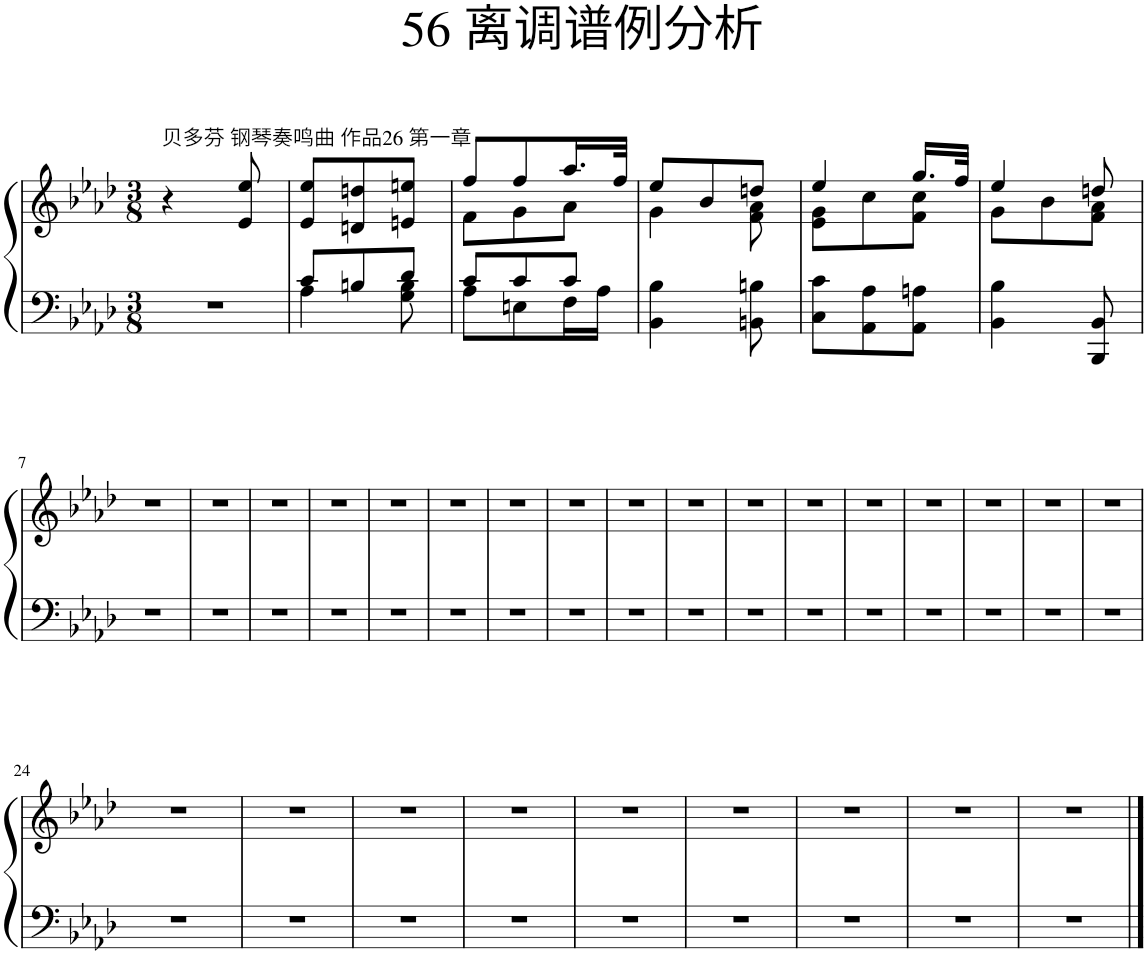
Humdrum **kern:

**kern	**kern
*part1	*part1
*staff2	*staff1
*I"钢琴	*
*clefF4	*clefG2
*k[b-e-a-d-]	*k[b-e-a-d-]
*M3/8	*M3/8
=1	=1
!	!LO:TX:a:t=贝多芬 钢琴奏鸣曲 作品26 第一章
4.r	4r
.	8e-/ 8ee-/
=2	=2
*^	*
8c/L	4A-\	8e-/ 8ee-/L
8Bn/	.	8dn/ 8ddn/
8d-/J	8G\ 8B\	8en/ 8een/J
=3	=3	=3
*	*	*^
8c/L	8A-\L	8ff/L	8f\L
8c/	8En\	8ff/	8g\
8c/J	16F\L	16.aa-/L	8a-\J
.	16A-\JJ	.	.
.	.	32ff/JJk	.
*v	*v	*	*
=4	=4	=4
4BB-\ 4B-\	8ee-/L	4g\
.	8b-/	.
8BBn\ 8Bn\	8ddn/J	8f\ 8a-\
=5	=5	=5
8C\ 8c\L	4ee-/	8e-\ 8g\L
8AA-\ 8A-\	.	8cc\
8AA-\ 8An\J	16.gg/LL	8f\ 8cc\J
.	32ff/JJk	.
=6	=6	=6
4BB-\ 4B-\	4ee-/	8g\L
.	.	8b-\
8BBB-/ 8BB-/	8ddn/	8f\ 8a-\J
*	*v	*v
!!LO:LB:g=z
=7	=7
4.r	4.r
=8	=8
4.r	4.r
=9	=9
4.r	4.r
=10	=10
4.r	4.r
=11	=11
4.r	4.r
=12	=12
4.r	4.r
=13	=13
4.r	4.r
=14	=14
4.r	4.r
=15	=15
4.r	4.r
=16	=16
4.r	4.r
=17	=17
4.r	4.r
=18	=18
4.r	4.r
=19	=19
4.r	4.r
=20	=20
4.r	4.r
=21	=21
4.r	4.r
=22	=22
4.r	4.r
=23	=23
4.r	4.r
!!LO:LB:g=z
=24	=24
4.r	4.r
=25	=25
4.r	4.r
=26	=26
4.r	4.r
=27	=27
4.r	4.r
=28	=28
4.r	4.r
=29	=29
4.r	4.r
=30	=30
4.r	4.r
=31	=31
4.r	4.r
=32	=32
4.r	4.r
==	==
*-	*-
